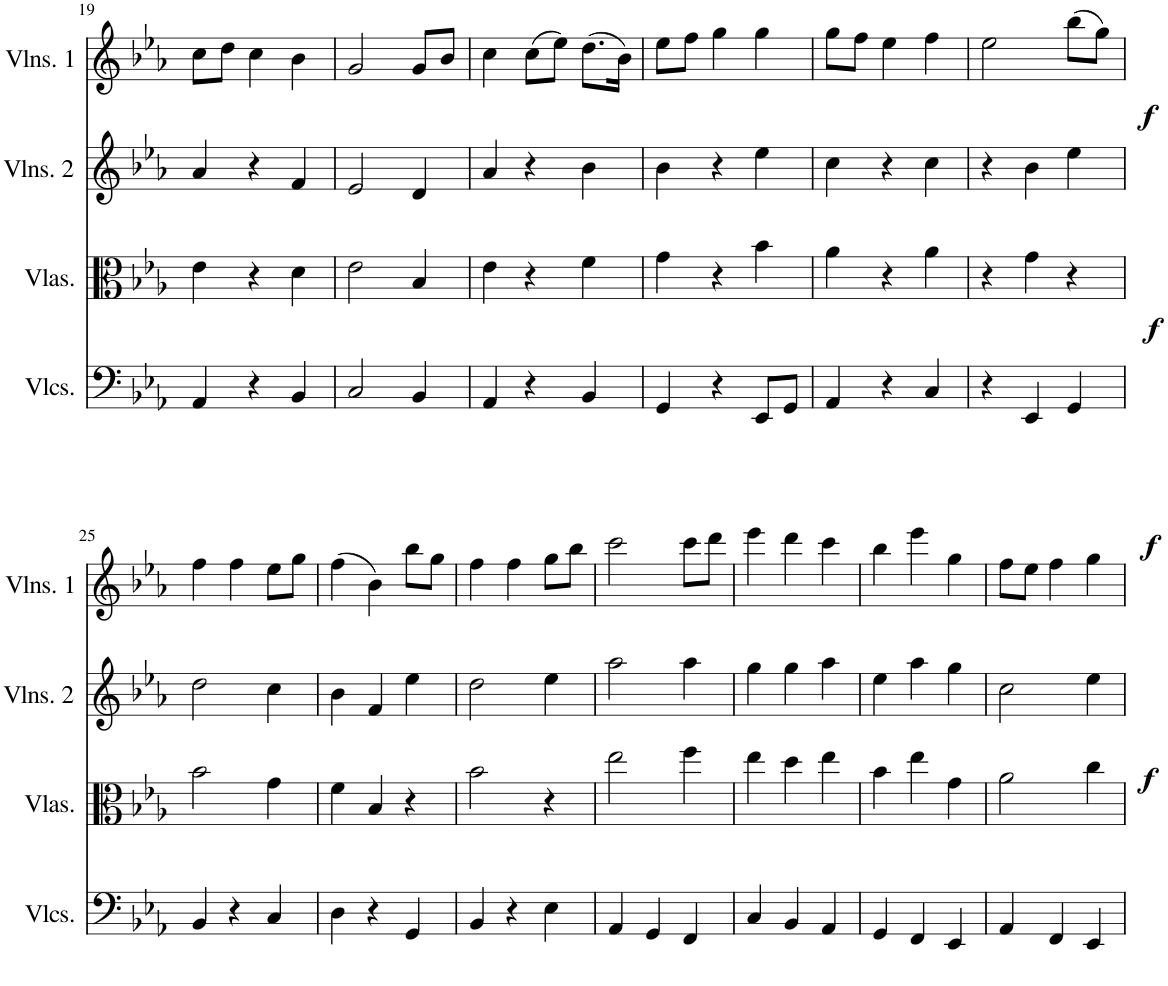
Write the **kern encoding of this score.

**kern	**dynam	**kern	**dynam	**kern	**dynam	**kern	**dynam
*part4	*part4	*part3	*part3	*part2	*part2	*part1	*part1
*staff4	*staff4	*staff3	*staff3	*staff2	*staff2	*staff1	*staff1
*I"Violoncellos	*	*I"Violas	*	*I"Violins 2	*	*I"Violins 1	*
*I'Vlcs.	*	*I'Vlas.	*	*I'Vlns. 2	*	*I'Vlns. 1	*
!!LO:PB:g=z
*clefF4	*	*clefC3	*	*clefG2	*	*clefG2	*
*k[b-e-a-]	*	*k[b-e-a-]	*	*k[b-e-a-]	*	*k[b-e-a-]	*
*M3/4	*	*M3/4	*	*M3/4	*	*M3/4	*
=19	=19	=19	=19	=19	=19	=19	=19
4AA-/	.	4e-\	.	4a-/	.	8cc\L	.
.	.	.	.	.	.	8dd\J	.
4r	.	4r	.	4r	.	4cc\	.
4BB-/	.	4d\	.	4f/	.	4b-\	.
=20	=20	=20	=20	=20	=20	=20	=20
2C/	.	2e-\	.	2e-/	.	2g/	.
4BB-/	.	4B-/	.	4d/	.	8g/L	.
.	.	.	.	.	.	8b-/J	.
=21	=21	=21	=21	=21	=21	=21	=21
4AA-/	.	4e-\	.	4a-/	.	4cc\	.
4r	.	4r	.	4r	.	(8cc\L	.
.	.	.	.	.	.	8ee-\J)	.
4BB-/	.	4f\	.	4b-\	.	(8.dd\L	.
.	.	.	.	.	.	16b-\Jk)	.
=22	=22	=22	=22	=22	=22	=22	=22
4GG/	.	4g\	.	4b-\	.	8ee-\L	.
.	.	.	.	.	.	8ff\J	.
4r	.	4r	.	4r	.	4gg\	.
8EE-/L	.	4b-\	.	4ee-\	.	4gg\	.
8GG/J	.	.	.	.	.	.	.
=23	=23	=23	=23	=23	=23	=23	=23
4AA-/	.	4a-\	.	4cc\	.	8gg\L	.
.	.	.	.	.	.	8ff\J	.
4r	.	4r	.	4r	.	4ee-\	.
4C/	.	4a-\	.	4cc\	.	4ff\	.
=24	=24	=24	=24	=24	=24	=24	=24
4r	.	4r	.	4r	.	2ee-\	.
4EE-/	.	4g\	.	4b-\	.	.	.
!	!LO:DY:b	!	!LO:DY:b	!	!LO:DY:b	!	!LO:DY:b
4GG/	f	4r	f	4ee-\	f	(8bb-\L	f
.	.	.	.	.	.	8gg\J)	.
!!LO:LB:g=z
=25	=25	=25	=25	=25	=25	=25	=25
4BB-/	.	2b-\	.	2dd\	.	4ff\	.
4r	.	.	.	.	.	4ff\	.
4C/	.	4g\	.	4cc\	.	8ee-\L	.
.	.	.	.	.	.	8gg\J	.
=26	=26	=26	=26	=26	=26	=26	=26
4D\	.	4f\	.	4b-\	.	(4ff\	.
4r	.	4B-/	.	4f/	.	4b-\)	.
4GG/	.	4r	.	4ee-\	.	8bb-\L	.
.	.	.	.	.	.	8gg\J	.
=27	=27	=27	=27	=27	=27	=27	=27
4BB-/	.	2b-\	.	2dd\	.	4ff\	.
4r	.	.	.	.	.	4ff\	.
4E-\	.	4r	.	4ee-\	.	8gg\L	.
.	.	.	.	.	.	8bb-\J	.
=28	=28	=28	=28	=28	=28	=28	=28
4AA-/	.	2ee-\	.	2aa-\	.	2ccc\	.
4GG/	.	.	.	.	.	.	.
4FF/	.	4ff\	.	4aa-\	.	8ccc\L	.
.	.	.	.	.	.	8ddd\J	.
=29	=29	=29	=29	=29	=29	=29	=29
4C/	.	4ee-\	.	4gg\	.	4eee-\	.
4BB-/	.	4dd\	.	4gg\	.	4ddd\	.
4AA-/	.	4ee-\	.	4aa-\	.	4ccc\	.
=30	=30	=30	=30	=30	=30	=30	=30
4GG/	.	4b-\	.	4ee-\	.	4bb-\	.
4FF/	.	4ee-\	.	4aa-\	.	4eee-\	.
4EE-/	.	4g\	.	4gg\	.	4gg\	.
=31	=31	=31	=31	=31	=31	=31	=31
4AA-/	.	2a-\	.	2cc\	.	8ff\L	.
.	.	.	.	.	.	8ee-\J	.
4FF/	.	.	.	.	.	4ff\	.
4EE-/	.	4cc\	.	4ee-\	.	4gg\	.
=	=	=	=	=	=	=	=
*-	*-	*-	*-	*-	*-	*-	*-
